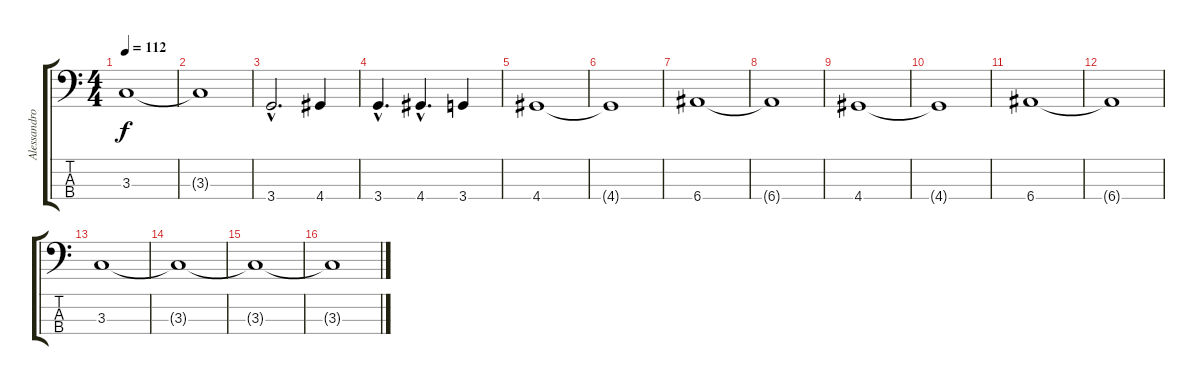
\track ("Alessandro Lotta - Bass" "Alessandro") {instrument electricbassfinger}
\staff {score tabs}
\tuning (G2 D2 A1 E1) {hide}
\ts (4 4)
\tempo 112
\clef f4
\ks c
3.3.1{dy f} |
3.3{t}.1 |
3.4{hac}.2{d} 4.4.4 |
3.4{hac}.4{d} 4.4{hac}.4{d} 3.4.4 |
4.4.1 |
4.4{t}.1 |
6.4.1 |
6.4{t}.1 |
4.4.1 |
4.4{t}.1 |
6.4.1 |
6.4{t}.1 |
3.3.1 |
3.3{t}.1 |
3.3{t}.1 |
3.3{t}.1
